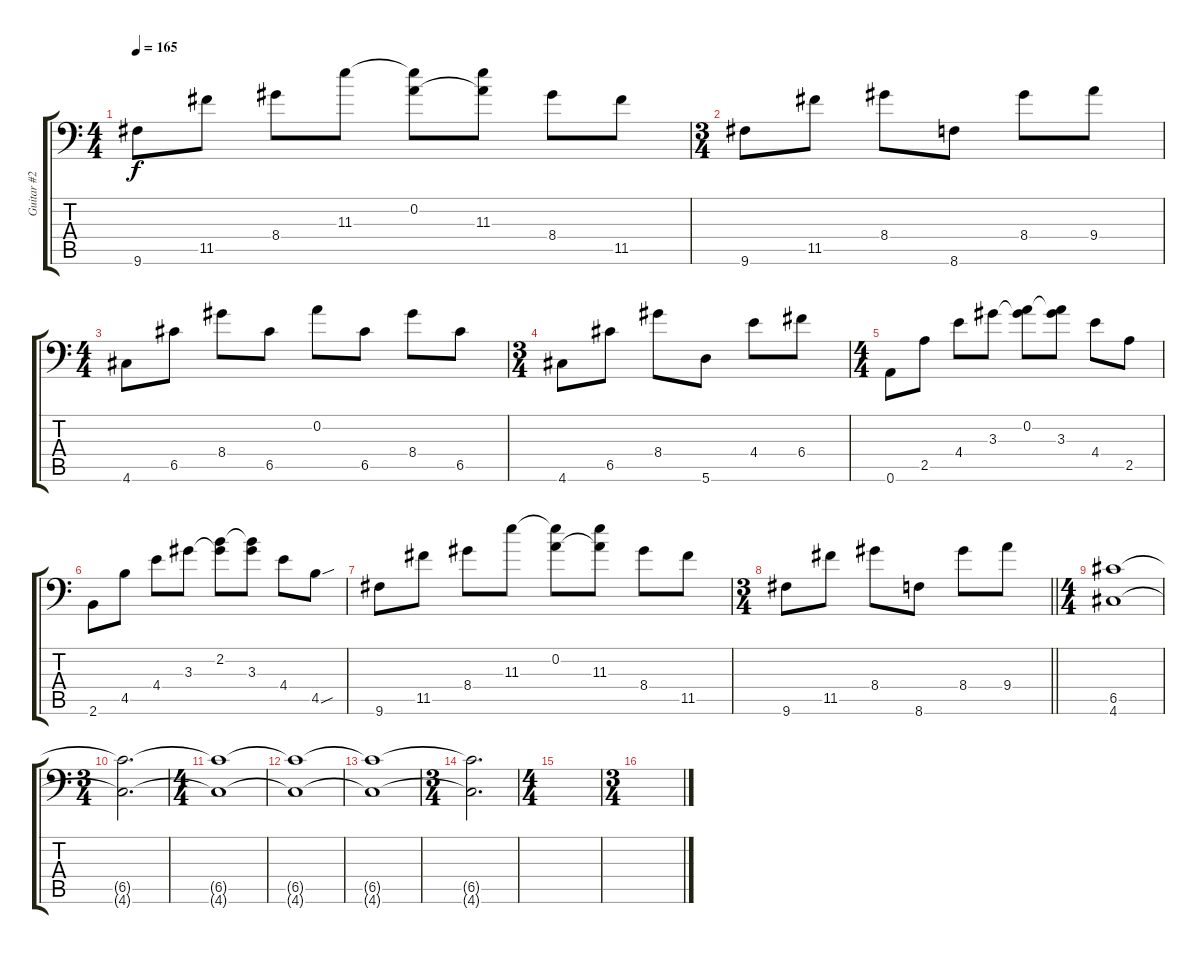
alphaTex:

\track ("Guitar #2" "Guitar #2") {instrument distortionguitar}
\staff {score tabs}
\tuning (D4 A3 F3 C3 G2 A1) {hide}
\ts (4 4)
\tempo 165
\clef f4
\ks c
9.6.8{dy f} 11.5.8 8.4.8 11.3.8 (0.2 11.3{t}).8 (0.2{t} 11.3).8 8.4.8 11.5.8 |
\ts (3 4)
9.6.8 11.5.8 8.4.8 8.6.8 8.4.8 9.4.8 |
\ts (4 4)
4.6.8 6.5.8 8.4.8 6.5.8 0.2.8 6.5.8 8.4.8 6.5.8 |
\ts (3 4)
4.6.8 6.5.8 8.4.8 5.6.8 4.4.8 6.4.8 |
\ts (4 4)
0.6.8 2.5.8 4.4.8 3.3.8 (0.2 3.3{t}).8 (0.2{t} 3.3).8 4.4.8 2.5.8 |
2.6.8 4.5.8 4.4.8 3.3.8 (2.2 3.3{t}).8 (2.2{t} 3.3).8 4.4.8 4.5{sou}.8 |
9.6.8 11.5.8 8.4.8 11.3.8 (0.2 11.3{t}).8 (0.2{t} 11.3).8 8.4.8 11.5.8 |
\ts (3 4)
\barLineRight lightlight
9.6.8 11.5.8 8.4.8 8.6.8 8.4.8 9.4.8 |
\ts (4 4)
\section ("" "")
(6.5 4.6).1{volume 8} |
\ts (3 4)
(6.5{t} 4.6{t}).2{d} |
\ts (4 4)
(6.5{t} 4.6{t}).1{volume 4} |
(6.5{t} 4.6{t}).1 |
(6.5{t} 4.6{t}).1{volume 0} |
\ts (3 4)
(6.5{t} 4.6{t}).2{d} |
\ts (4 4)
|
\ts (3 4)
